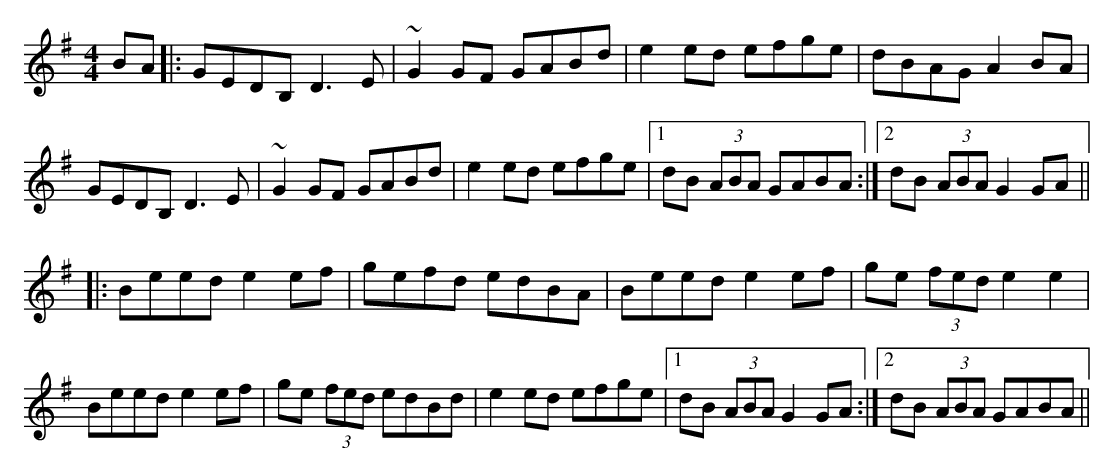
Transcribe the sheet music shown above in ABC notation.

X:1
M:4/4
K:G
BA|:GEDB, D3E|~G2GF GABd|e2ed efge|dBAG A2BA|
GEDB, D3E|~G2GF GABd|e2ed efge|1 dB (3ABA GABA:|2 dB (3ABA G2GA||
|:Beed e2ef|gefd edBA|Beed e2ef|ge (3fed e2e2|
Beed e2ef|ge (3fed edBd|e2ed efge|1 dB (3ABA G2GA:|2 dB (3ABA GABA||
